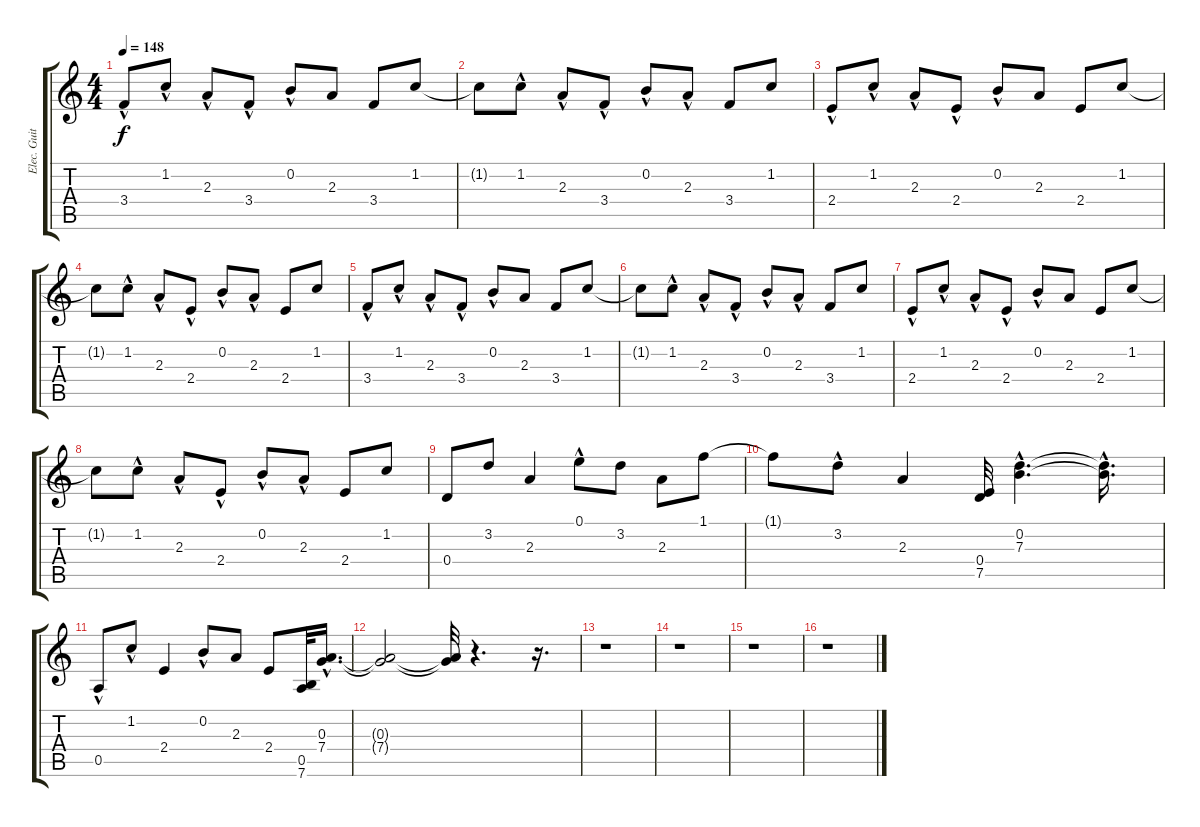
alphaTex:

\track ("Elec. Guitar" "Elec. Guit") {instrument electricguitarclean}
\staff {score tabs}
\tuning (E4 B3 G3 D3 A2 E2) {hide}
\ts (4 4)
\tempo 148
\clef g2
\ks c
3.4{hac}.8{dy f} 1.2{hac}.8 2.3{hac}.8 3.4{hac}.8 0.2{hac}.8 2.3.8 3.4.8 1.2.8 |
1.2{t}.8 1.2{hac}.8 2.3{hac}.8 3.4{hac}.8 0.2{hac}.8 2.3{hac}.8 3.4.8 1.2.8 |
2.4{hac}.8 1.2{hac}.8 2.3{hac}.8 2.4{hac}.8 0.2{hac}.8 2.3.8 2.4.8 1.2.8 |
1.2{t}.8 1.2{hac}.8 2.3{hac}.8 2.4{hac}.8 0.2{hac}.8 2.3{hac}.8 2.4.8 1.2.8 |
3.4{hac}.8 1.2{hac}.8 2.3{hac}.8 3.4{hac}.8 0.2{hac}.8 2.3.8 3.4.8 1.2.8 |
1.2{t}.8 1.2{hac}.8 2.3{hac}.8 3.4{hac}.8 0.2{hac}.8 2.3{hac}.8 3.4.8 1.2.8 |
2.4{hac}.8 1.2{hac}.8 2.3{hac}.8 2.4{hac}.8 0.2{hac}.8 2.3.8 2.4.8 1.2.8 |
1.2{t}.8 1.2{hac}.8 2.3{hac}.8 2.4{hac}.8 0.2{hac}.8 2.3{hac}.8 2.4.8 1.2.8 |
0.4.8 3.2.8 2.3.4 0.1{hac}.8 3.2.8 2.3.8 1.1.8 |
1.1{t}.8 3.2{hac}.8 2.3.4 (0.4 7.5).32 (0.2{hac} 7.3{hac}).4{d} (0.2{hac t} 7.3{t}).16{d} |
0.5{hac}.8 1.2{hac}.8 2.4.4 0.2{hac}.8 2.3.8 2.4.8 (0.5 7.6).32 (0.3{hac} 7.4{hac}).16{d} |
(0.3{t} 7.4{t}).2 (0.3{t} 7.4{t}).32 r.4{d} r.16{d} |
r.1 |
r.1 |
r.1 |
r.1
